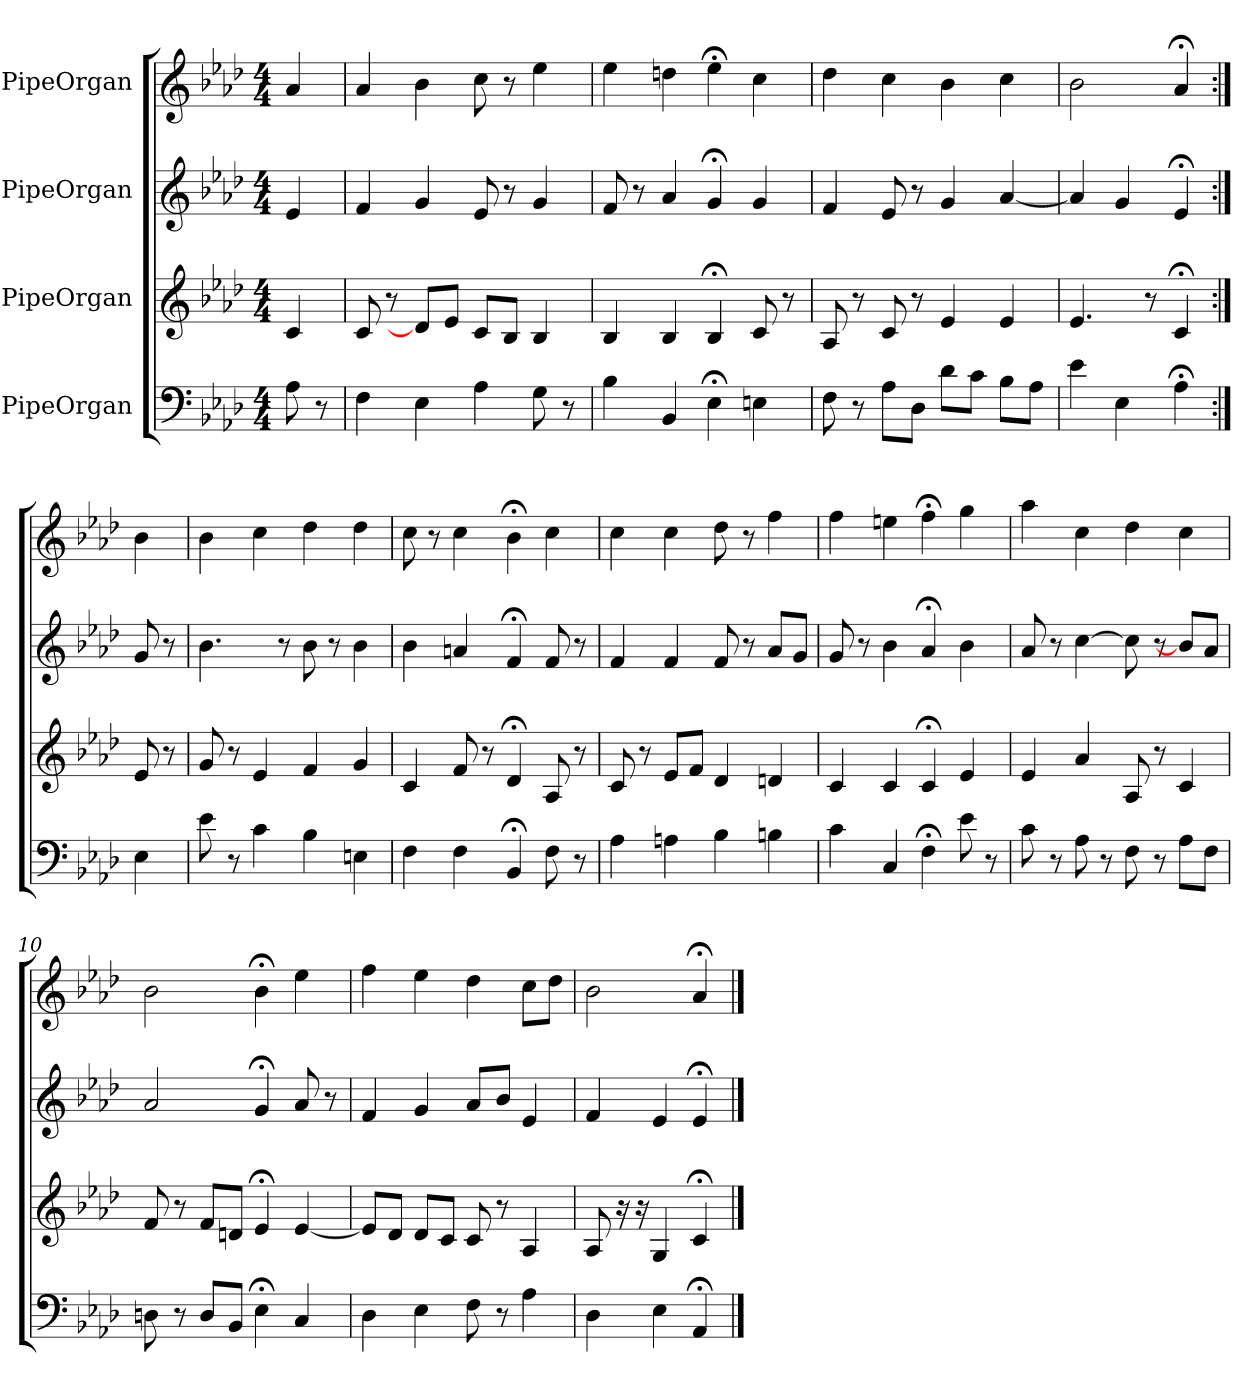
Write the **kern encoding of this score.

**kern	**kern	**kern	**kern
*part4	*part3	*part2	*part1
*staff4	*staff3	*staff2	*staff1
*I"PipeOrgan	*I"PipeOrgan	*I"PipeOrgan	*I"PipeOrgan
*k[b-e-a-d-]	*k[b-e-a-d-]	*k[b-e-a-d-]	*k[b-e-a-d-]
*A-:	*A-:	*A-:	*A-:
*M4/4	*M4/4	*M4/4	*M4/4
*MM60	*MM60	*MM60	*MM60
=	=	=	=
8A-	4c	4e-	4a-
8r	.	.	.
=1	=1	=1	=1
4F	8c	4f	4a-
.	8r	.	.
4E-	8d-L]	4g	4b-
.	8e-J	.	.
4A-	8cL	8e-	8cc
.	8B-J	8r	8r
8G	4B-	4g	4ee-
8r	.	.	.
=2	=2	=2	=2
4B-	4B-	8f	4ee-
.	.	8r	.
4BB-	4B-	4a-	4ddn
4E-;<	4B-;<	4g;<	4ee-;<
4En	8c	4g	4cc
.	8r	.	.
=3	=3	=3	=3
8F	8A-	4f	4dd-
8r	8r	.	.
8A-L	8c	8e-	4cc
8D-J	8r	8r	.
8d-L	4e-	4g	4b-
8cJ	.	.	.
8B-L	4e-	[4a-	4cc
8A-J	.	.	.
=4	=4	=4	=4
4e-	4.e-	4a-]	2b-
4E-	.	4g	.
.	8r	.	.
4A-;<	4c;<	4e-;<	4a-;<
=:|!	=:|!	=:|!	=:|!
4E-	8e-	8g	4b-
.	8r	8r	.
=5	=5	=5	=5
8e-	8g	4.b-	4b-
8r	8r	.	.
4c	4e-	.	4cc
.	.	8r	.
4B-	4f	8b-	4dd-
.	.	8r	.
4En	4g	4b-	4dd-
=6	=6	=6	=6
4F	4c	4b-	8cc
.	.	.	8r
4F	8f	4an	4cc
.	8r	.	.
4BB-;<	4d-;<	4f;<	4b-;<
8F	8A-	8f	4cc
8r	8r	8r	.
=7	=7	=7	=7
4A-	8c	4f	4cc
.	8r	.	.
4An	8e-L	4f	4cc
.	8fJ	.	.
4B-	4d-	8f	8dd-
.	.	8r	8r
4Bn	4dn	8a-L	4ff
.	.	8gJ	.
=8	=8	=8	=8
4c	4c	8g	4ff
.	.	8r	.
4C	4c	4b-	4een
4F;<	4c;<	4a-;<	4ff;<
8e-	4e-	4b-	4gg
8r	.	.	.
=9	=9	=9	=9
8c	4e-	8a-	4aa-
8r	.	8r	.
8A-	4a-	[4cc	4cc
8r	.	.	.
8F	8A-	8cc]	4dd-
8r	8r	8r	.
8A-L	4c	8b-L]	4cc
8FJ	.	8a-J	.
=10	=10	=10	=10
8Dn	8f	2a-	2b-
8r	8r	.	.
8DL	8fL	.	.
8BB-J	8dnJ	.	.
4E-;<	4e-;<	4g;<	4b-;<
4C	[4e-	8a-	4ee-
.	.	8r	.
=11	=11	=11	=11
4D-	8e-L]	4f	4ff
.	8d-J	.	.
4E-	8d-L	4g	4ee-
.	8cJ	.	.
8F	8c	8a-L	4dd-
8r	8r	8b-J	.
4A-	4A-	4e-	8ccL
.	.	.	8dd-J
=12	=12	=12	=12
4D-	8A-	4f	2b-
.	16r	.	.
.	16r	.	.
4E-	4G	4e-	.
4AA-;<	4c;<	4e-;<	4a-;<
==	==	==	==
*-	*-	*-	*-
